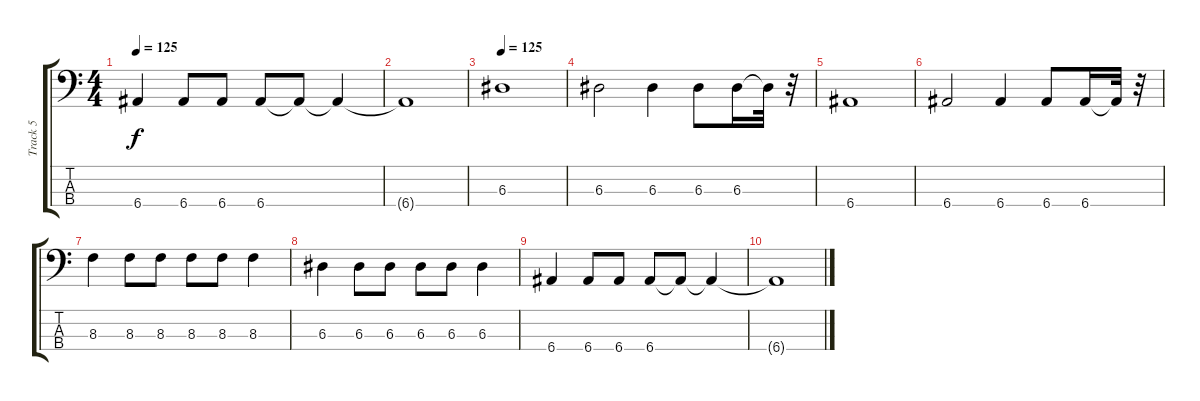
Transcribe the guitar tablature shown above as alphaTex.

\track ("Track 5" "Track 5") {instrument fretlessbass}
\staff {score tabs}
\tuning (G2 D2 A1 E1) {hide}
\ts (4 4)
\tempo 125
\clef f4
\ks c
6.4.4{dy f} 6.4.8 6.4.8 6.4.8 6.4{t}.8 6.4{t}.4 |
6.4{t}.1 |
\tempo 125
6.3.1 |
6.3.2 6.3.4 6.3.8 6.3.16 6.3{t}.32 r.32 |
6.4.1 |
6.4.2 6.4.4 6.4.8 6.4.16 6.4{t}.32 r.32 |
8.3.4 8.3.8 8.3.8 8.3.8 8.3.8 8.3.4 |
6.3.4 6.3.8 6.3.8 6.3.8 6.3.8 6.3.4 |
6.4.4 6.4.8 6.4.8 6.4.8 6.4{t}.8 6.4{t}.4 |
6.4{t}.1
